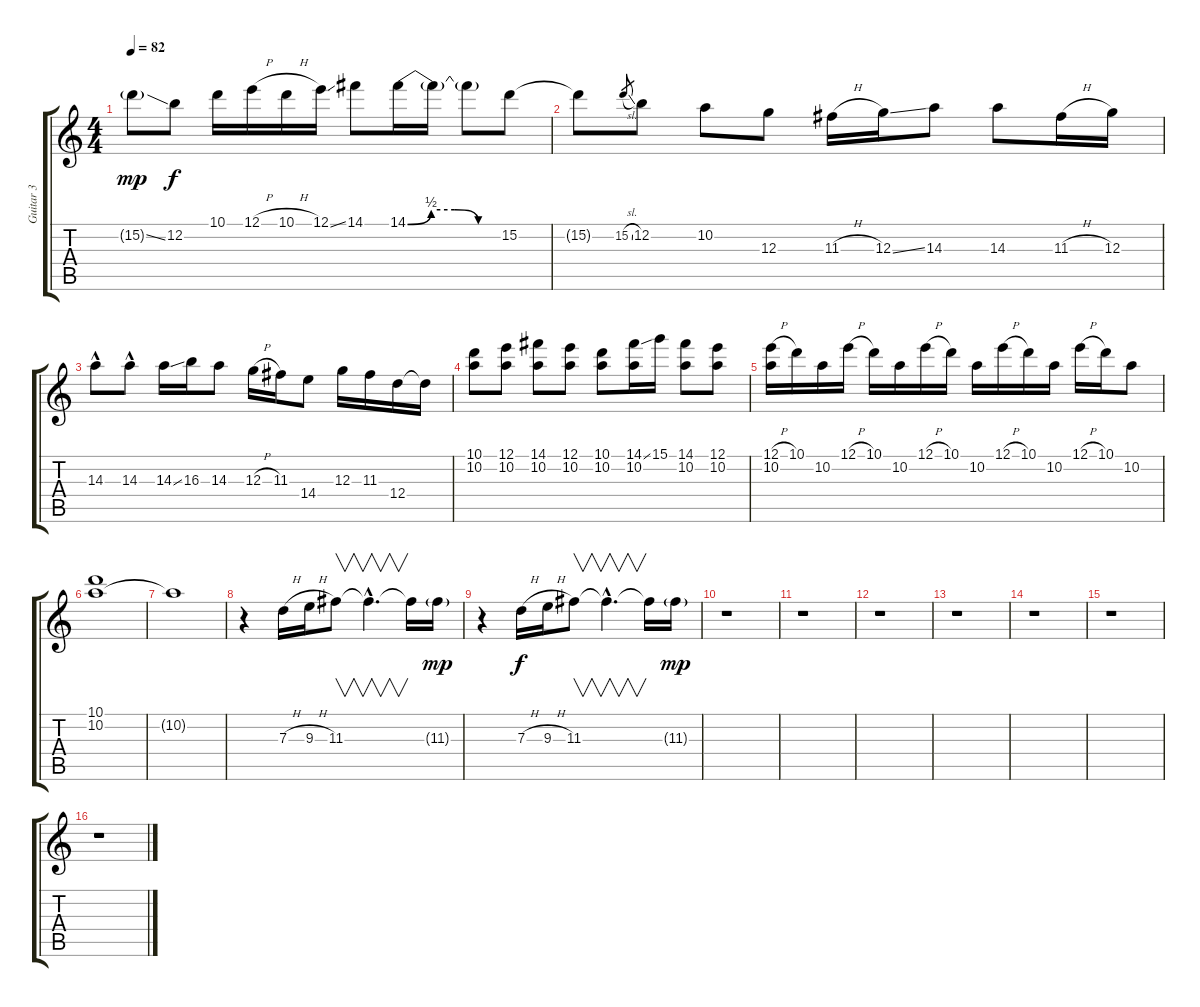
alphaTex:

\track ("Guitar 3" "Guitar 3") {instrument distortionguitar}
\staff {score tabs}
\tuning (E4 B3 G3 D3 A2 D2) {hide}
\ts (4 4)
\tempo 82
\clef g2
\ks c
15.2{ss g}.8{dy mp} 12.2.8{dy f} 10.1.16 12.1{h}.16 10.1{h}.16 12.1{ss}.16 14.1.8 14.1{be (custom 0 0 15 2 30 2 45 0 60 0)}.16 14.1{t}.16 14.1{t}.8 15.2.8 |
15.2{t}.8 15.2{sl}.8{gr} 12.2.8 10.2.8 12.3.8 11.3{h}.16 12.3{ss}.16 14.3.8 14.3.8 11.3{h}.16 12.3.16 |
14.3{hac}.8 14.3{hac}.8 14.3{ss}.16 16.3.16 14.3.8 12.3{h}.16 11.3.16 14.4.8 12.3.16 11.3.16 12.4.16 12.4{t}.16 |
(10.1 10.2).8 (12.1 10.2).8 (14.1 10.2).8 (12.1 10.2).8 (10.1 10.2).8 (14.1{ss} 10.2).16 15.1.16 (14.1 10.2).8 (12.1 10.2).8 |
(12.1{h} 10.2).16 10.1.16 10.2.16 12.1{h}.16 10.1.16 10.2.16 12.1{h}.16 10.1.16 10.2.16 12.1{h}.16 10.1.16 10.2.16 12.1{h}.16 10.1.16 10.2.8 |
(10.1 10.2).1 |
10.2{t}.1 |
r.4 7.3{h}.16 9.3{h}.16 11.3.8{v} 11.3{hac t}.4{v d} 11.3{t}.16{v} 11.3{g}.16{dy mp} |
r.4 7.3{h}.16{dy f} 9.3{h}.16 11.3.8{v} 11.3{hac t}.4{v d} 11.3{t}.16{v} 11.3{g}.16{dy mp} |
r.1 |
r.1 |
r.1 |
r.1 |
r.1 |
r.1 |
r.1
